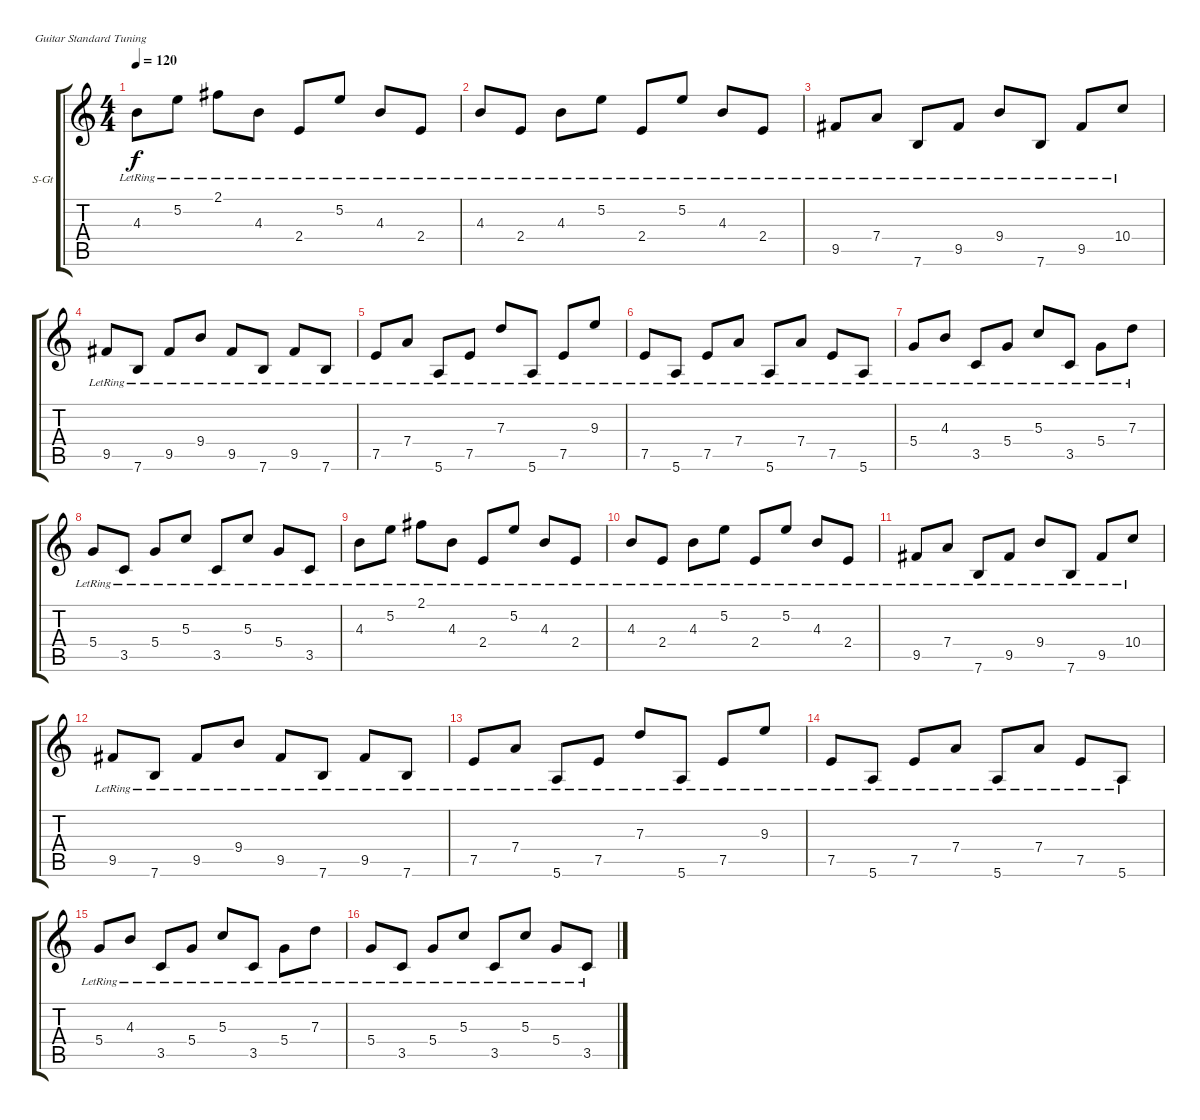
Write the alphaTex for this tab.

\bracketExtendMode groupsimilarinstruments
\firstSystemTrackNameOrientation horizontal
\otherSystemsTrackNameOrientation horizontal
\track ("guitar acoustic (Anton Melichov)" "S-Gt") {instrument acousticguitarsteel}
\staff {score tabs}
\tuning (E4 B3 G3 D3 A2 E2)
\ts (4 4)
\tempo 120
\clef g2
\ks c
4.3{lr}.8{dy f} 5.2{lr}.8 2.1{lr}.8 4.3{lr}.8 2.4{lr}.8 5.2{lr}.8 4.3{lr}.8 2.4{lr}.8 |
4.3{lr}.8 2.4{lr}.8 4.3{lr}.8 5.2{lr}.8 2.4{lr}.8 5.2{lr}.8 4.3{lr}.8 2.4{lr}.8 |
9.5{lr}.8 7.4{lr}.8 7.6{lr}.8 9.5{lr}.8 9.4{lr}.8 7.6{lr}.8 9.5{lr}.8 10.4{lr}.8 |
9.5{lr}.8 7.6{lr}.8 9.5{lr}.8 9.4{lr}.8 9.5{lr}.8 7.6{lr}.8 9.5{lr}.8 7.6{lr}.8 |
7.5{lr}.8 7.4{lr}.8 5.6{lr}.8 7.5{lr}.8 7.3{lr}.8 5.6{lr}.8 7.5{lr}.8 9.3{lr}.8 |
7.5{lr}.8 5.6{lr}.8 7.5{lr}.8 7.4{lr}.8 5.6{lr}.8 7.4{lr}.8 7.5{lr}.8 5.6{lr}.8 |
5.4{lr}.8 4.3{lr}.8 3.5{lr}.8 5.4{lr}.8 5.3{lr}.8 3.5{lr}.8 5.4{lr}.8 7.3{lr}.8 |
5.4{lr}.8 3.5{lr}.8 5.4{lr}.8 5.3{lr}.8 3.5{lr}.8 5.3{lr}.8 5.4{lr}.8 3.5{lr}.8 |
4.3{lr}.8 5.2{lr}.8 2.1{lr}.8 4.3{lr}.8 2.4{lr}.8 5.2{lr}.8 4.3{lr}.8 2.4{lr}.8 |
4.3{lr}.8 2.4{lr}.8 4.3{lr}.8 5.2{lr}.8 2.4{lr}.8 5.2{lr}.8 4.3{lr}.8 2.4{lr}.8 |
9.5{lr}.8 7.4{lr}.8 7.6{lr}.8 9.5{lr}.8 9.4{lr}.8 7.6{lr}.8 9.5{lr}.8 10.4{lr}.8 |
9.5{lr}.8 7.6{lr}.8 9.5{lr}.8 9.4{lr}.8 9.5{lr}.8 7.6{lr}.8 9.5{lr}.8 7.6{lr}.8 |
7.5{lr}.8 7.4{lr}.8 5.6{lr}.8 7.5{lr}.8 7.3{lr}.8 5.6{lr}.8 7.5{lr}.8 9.3{lr}.8 |
7.5{lr}.8 5.6{lr}.8 7.5{lr}.8 7.4{lr}.8 5.6{lr}.8 7.4{lr}.8 7.5{lr}.8 5.6{lr}.8 |
5.4{lr}.8 4.3{lr}.8 3.5{lr}.8 5.4{lr}.8 5.3{lr}.8 3.5{lr}.8 5.4{lr}.8 7.3{lr}.8 |
5.4{lr}.8 3.5{lr}.8 5.4{lr}.8 5.3{lr}.8 3.5{lr}.8 5.3{lr}.8 5.4{lr}.8 3.5{lr}.8
